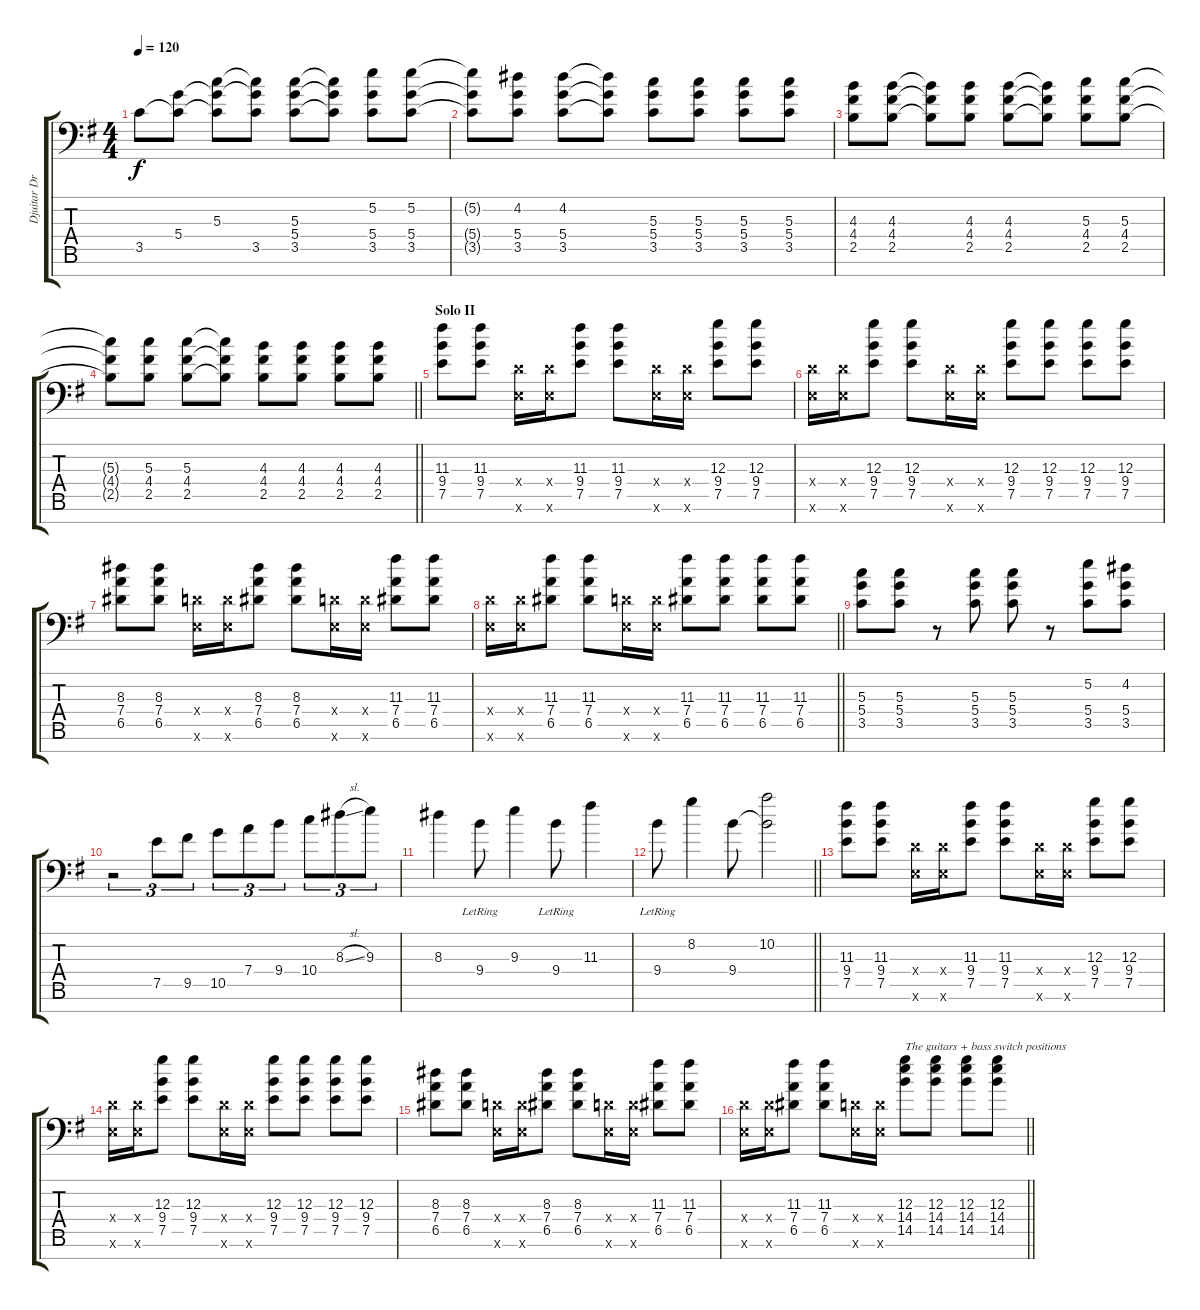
\track ("Djuitar Dropped A" "Djuitar Dr") {instrument distortionguitar}
\staff {score tabs}
\tuning (E4 B3 G3 D3 A2 E2 A1) {hide}
\ts (4 4)
\tempo 120
\clef f4
\ks eminor
3.5.8{dy f} (5.4 3.5{t}).8 (5.3 5.4{t} 3.5{t}).8 (5.3{t} 5.4{t} 3.5).8 (5.3 5.4 3.5).8 (5.3{t} 5.4{t} 3.5{t}).8 (5.2 5.4 3.5).8 (5.2 5.4 3.5).8 |
(5.2{t} 5.4{t} 3.5{t}).8 (4.2 5.4 3.5).8 (4.2 5.4 3.5).8 (4.2{t} 5.4{t} 3.5{t}).8 (5.3 5.4 3.5).8 (5.3 5.4 3.5).8 (5.3 5.4 3.5).8 (5.3 5.4 3.5).8 |
(4.3 4.4 2.5).8 (4.3 4.4 2.5).8 (4.3{t} 4.4{t} 2.5{t}).8 (4.3 4.4 2.5).8 (4.3 4.4 2.5).8 (4.3{t} 4.4{t} 2.5{t}).8 (5.3 4.4 2.5).8 (5.3 4.4 2.5).8 |
\barLineRight lightlight
(5.3{t} 4.4{t} 2.5{t}).8 (5.3 4.4 2.5).8 (5.3 4.4 2.5).8 (5.3{t} 4.4{t} 2.5{t}).8 (4.3 4.4 2.5).8{balance 8} (4.3 4.4 2.5).8 (4.3 4.4 2.5).8 (4.3 4.4 2.5).8 |
\section ("" "Solo II")
(11.3 9.4 7.5).8 (11.3 9.4 7.5).8 (0.4{x} 0.6{x}).16 (0.4{x} 0.6{x}).16 (11.3 9.4 7.5).8 (11.3 9.4 7.5).8 (0.4{x} 0.6{x}).16 (0.4{x} 0.6{x}).16 (12.3 9.4 7.5).8 (12.3 9.4 7.5).8 |
(0.4{x} 0.6{x}).16 (0.4{x} 0.6{x}).16 (12.3 9.4 7.5).8 (12.3 9.4 7.5).8 (0.4{x} 0.6{x}).16 (0.4{x} 0.6{x}).16 (12.3 9.4 7.5).8 (12.3 9.4 7.5).8 (12.3 9.4 7.5).8 (12.3 9.4 7.5).8 |
(8.3 7.4 6.5).8 (8.3 7.4 6.5).8 (0.4{x} 0.6{x}).16 (0.4{x} 0.6{x}).16 (8.3 7.4 6.5).8 (8.3 7.4 6.5).8 (0.4{x} 0.6{x}).16 (0.4{x} 0.6{x}).16 (11.3 7.4 6.5).8 (11.3 7.4 6.5).8 |
\barLineRight lightlight
(0.4{x} 0.6{x}).16 (0.4{x} 0.6{x}).16 (11.3 7.4 6.5).8 (11.3 7.4 6.5).8 (0.4{x} 0.6{x}).16 (0.4{x} 0.6{x}).16 (11.3 7.4 6.5).8 (11.3 7.4 6.5).8 (11.3 7.4 6.5).8 (11.3 7.4 6.5).8 |
(5.3 5.4 3.5).8 (5.3 5.4 3.5).8 r.8 (5.3 5.4 3.5).8 (5.3 5.4 3.5).8 r.8 (5.2 5.4 3.5).8 (4.2 5.4 3.5).8 |
r.2{tu (3 2) volume 16} 7.5.8{tu (3 2)} 9.5.8{tu (3 2)} 10.5.8{tu (3 2)} 7.4.8{tu (3 2)} 9.4.8{tu (3 2)} 10.4.8{tu (3 2)} 8.3{sl}.8{tu (3 2)} 9.3.8{tu (3 2)} |
8.3.4 9.4{lr}.8 9.3.4 9.4{lr}.8 11.3.4 |
\barLineRight lightlight
9.4{lr}.8 8.2.4 9.4.8 (10.2 9.4{t}).2 |
(11.3 9.4 7.5).8{volume 15} (11.3 9.4 7.5).8 (0.4{x} 0.6{x}).16 (0.4{x} 0.6{x}).16 (11.3 9.4 7.5).8 (11.3 9.4 7.5).8 (0.4{x} 0.6{x}).16 (0.4{x} 0.6{x}).16 (12.3 9.4 7.5).8 (12.3 9.4 7.5).8 |
(0.4{x} 0.6{x}).16 (0.4{x} 0.6{x}).16 (12.3 9.4 7.5).8 (12.3 9.4 7.5).8 (0.4{x} 0.6{x}).16 (0.4{x} 0.6{x}).16 (12.3 9.4 7.5).8 (12.3 9.4 7.5).8 (12.3 9.4 7.5).8 (12.3 9.4 7.5).8 |
(8.3 7.4 6.5).8 (8.3 7.4 6.5).8 (0.4{x} 0.6{x}).16 (0.4{x} 0.6{x}).16 (8.3 7.4 6.5).8 (8.3 7.4 6.5).8 (0.4{x} 0.6{x}).16 (0.4{x} 0.6{x}).16 (11.3 7.4 6.5).8 (11.3 7.4 6.5).8 |
\barLineRight lightlight
(0.4{x} 0.6{x}).16 (0.4{x} 0.6{x}).16 (11.3 7.4 6.5).8 (11.3 7.4 6.5).8 (0.4{x} 0.6{x}).16 (0.4{x} 0.6{x}).16 (12.3 14.4 14.5).8{txt "The guitars + bass switch positions"} (12.3 14.4 14.5).8 (12.3 14.4 14.5).8 (12.3 14.4 14.5).8
